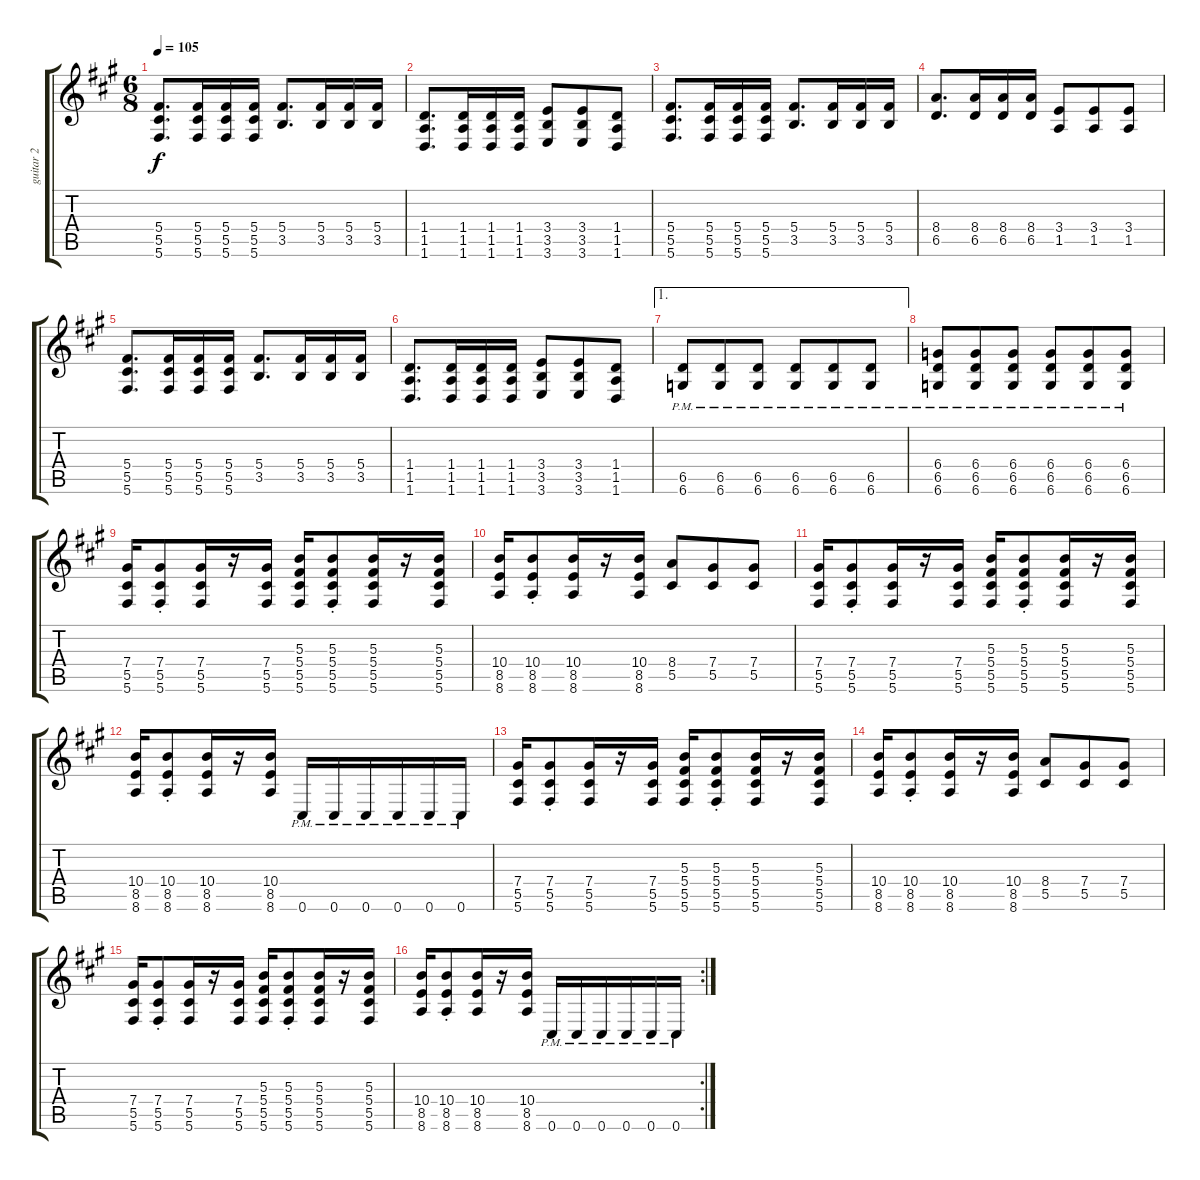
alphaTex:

\track ("guitar 2" "guitar 2") {instrument distortionguitar}
\staff {score tabs}
\tuning (Eb4 Bb3 Gb3 Db3 Ab2 Db2) {hide}
\ts (6 8)
\tempo 105
\clef g2
\ks a
(5.4 5.5 5.6).8{d dy f} (5.4 5.5 5.6).16 (5.4 5.5 5.6).16 (5.4 5.5 5.6).16 (5.4 3.5).8{d} (5.4 3.5).16 (5.4 3.5).16 (5.4 3.5).16 |
(1.4 1.5 1.6).8{d} (1.4 1.5 1.6).16 (1.4 1.5 1.6).16 (1.4 1.5 1.6).16 (3.4 3.5 3.6).8 (3.4 3.5 3.6).8 (1.4 1.5 1.6).8 |
(5.4 5.5 5.6).8{d} (5.4 5.5 5.6).16 (5.4 5.5 5.6).16 (5.4 5.5 5.6).16 (5.4 3.5).8{d} (5.4 3.5).16 (5.4 3.5).16 (5.4 3.5).16 |
(8.4 6.5).8{d} (8.4 6.5).16 (8.4 6.5).16 (8.4 6.5).16 (3.4 1.5).8 (3.4 1.5).8 (3.4 1.5).8 |
(5.4 5.5 5.6).8{d} (5.4 5.5 5.6).16 (5.4 5.5 5.6).16 (5.4 5.5 5.6).16 (5.4 3.5).8{d} (5.4 3.5).16 (5.4 3.5).16 (5.4 3.5).16 |
(1.4 1.5 1.6).8{d} (1.4 1.5 1.6).16 (1.4 1.5 1.6).16 (1.4 1.5 1.6).16 (3.4 3.5 3.6).8 (3.4 3.5 3.6).8 (1.4 1.5 1.6).8 |
\ae 1
(6.5{pm} 6.6{pm}).8{volume 6} (6.5{pm} 6.6{pm}).8 (6.5{pm} 6.6{pm}).8 (6.5{pm} 6.6{pm}).8{volume 13} (6.5{pm} 6.6{pm}).8 (6.5{pm} 6.6{pm}).8 |
(6.4{pm} 6.5{pm} 6.6{pm}).8 (6.4{pm} 6.5{pm} 6.6{pm}).8 (6.4{pm} 6.5{pm} 6.6{pm}).8 (6.4{pm} 6.5{pm} 6.6{pm}).8 (6.4{pm} 6.5{pm} 6.6{pm}).8 (6.4{pm} 6.5{pm} 6.6{pm}).8 |
(7.4 5.5 5.6).16{volume 13} (7.4 5.5{st} 5.6).8 (7.4 5.5 5.6).16 r.16 (7.4 5.5 5.6).16 (5.3 5.4 5.5 5.6).16 (5.3{st} 5.4 5.5 5.6).8 (5.3 5.4 5.5 5.6).16 r.16 (5.3 5.4 5.5 5.6).16 |
(10.4 8.5 8.6).16 (10.4{st} 8.5 8.6).8 (10.4 8.5 8.6).16 r.16 (10.4 8.5 8.6).16 (8.4 5.5).8 (7.4 5.5).8 (7.4 5.5).8 |
(7.4 5.5 5.6).16 (7.4 5.5{st} 5.6).8 (7.4 5.5 5.6).16 r.16 (7.4 5.5 5.6).16 (5.3 5.4 5.5 5.6).16 (5.3{st} 5.4 5.5 5.6).8 (5.3 5.4 5.5 5.6).16 r.16 (5.3 5.4 5.5 5.6).16 |
(10.4 8.5 8.6).16 (10.4{st} 8.5 8.6).8 (10.4 8.5 8.6).16 r.16 (10.4 8.5 8.6).16 0.6{pm}.16 0.6{pm}.16 0.6{pm}.16 0.6{pm}.16 0.6{pm}.16 0.6{pm}.16 |
(7.4 5.5 5.6).16 (7.4 5.5{st} 5.6).8 (7.4 5.5 5.6).16 r.16 (7.4 5.5 5.6).16 (5.3 5.4 5.5 5.6).16 (5.3{st} 5.4 5.5 5.6).8 (5.3 5.4 5.5 5.6).16 r.16 (5.3 5.4 5.5 5.6).16 |
(10.4 8.5 8.6).16 (10.4{st} 8.5 8.6).8 (10.4 8.5 8.6).16 r.16 (10.4 8.5 8.6).16 (8.4 5.5).8 (7.4 5.5).8 (7.4 5.5).8 |
(7.4 5.5 5.6).16 (7.4 5.5{st} 5.6).8 (7.4 5.5 5.6).16 r.16 (7.4 5.5 5.6).16 (5.3 5.4 5.5 5.6).16 (5.3{st} 5.4 5.5 5.6).8 (5.3 5.4 5.5 5.6).16 r.16 (5.3 5.4 5.5 5.6).16 |
\rc 2
(10.4 8.5 8.6).16 (10.4{st} 8.5 8.6).8 (10.4 8.5 8.6).16 r.16 (10.4 8.5 8.6).16 0.6{pm}.16 0.6{pm}.16 0.6{pm}.16 0.6{pm}.16 0.6{pm}.16 0.6{pm}.16
